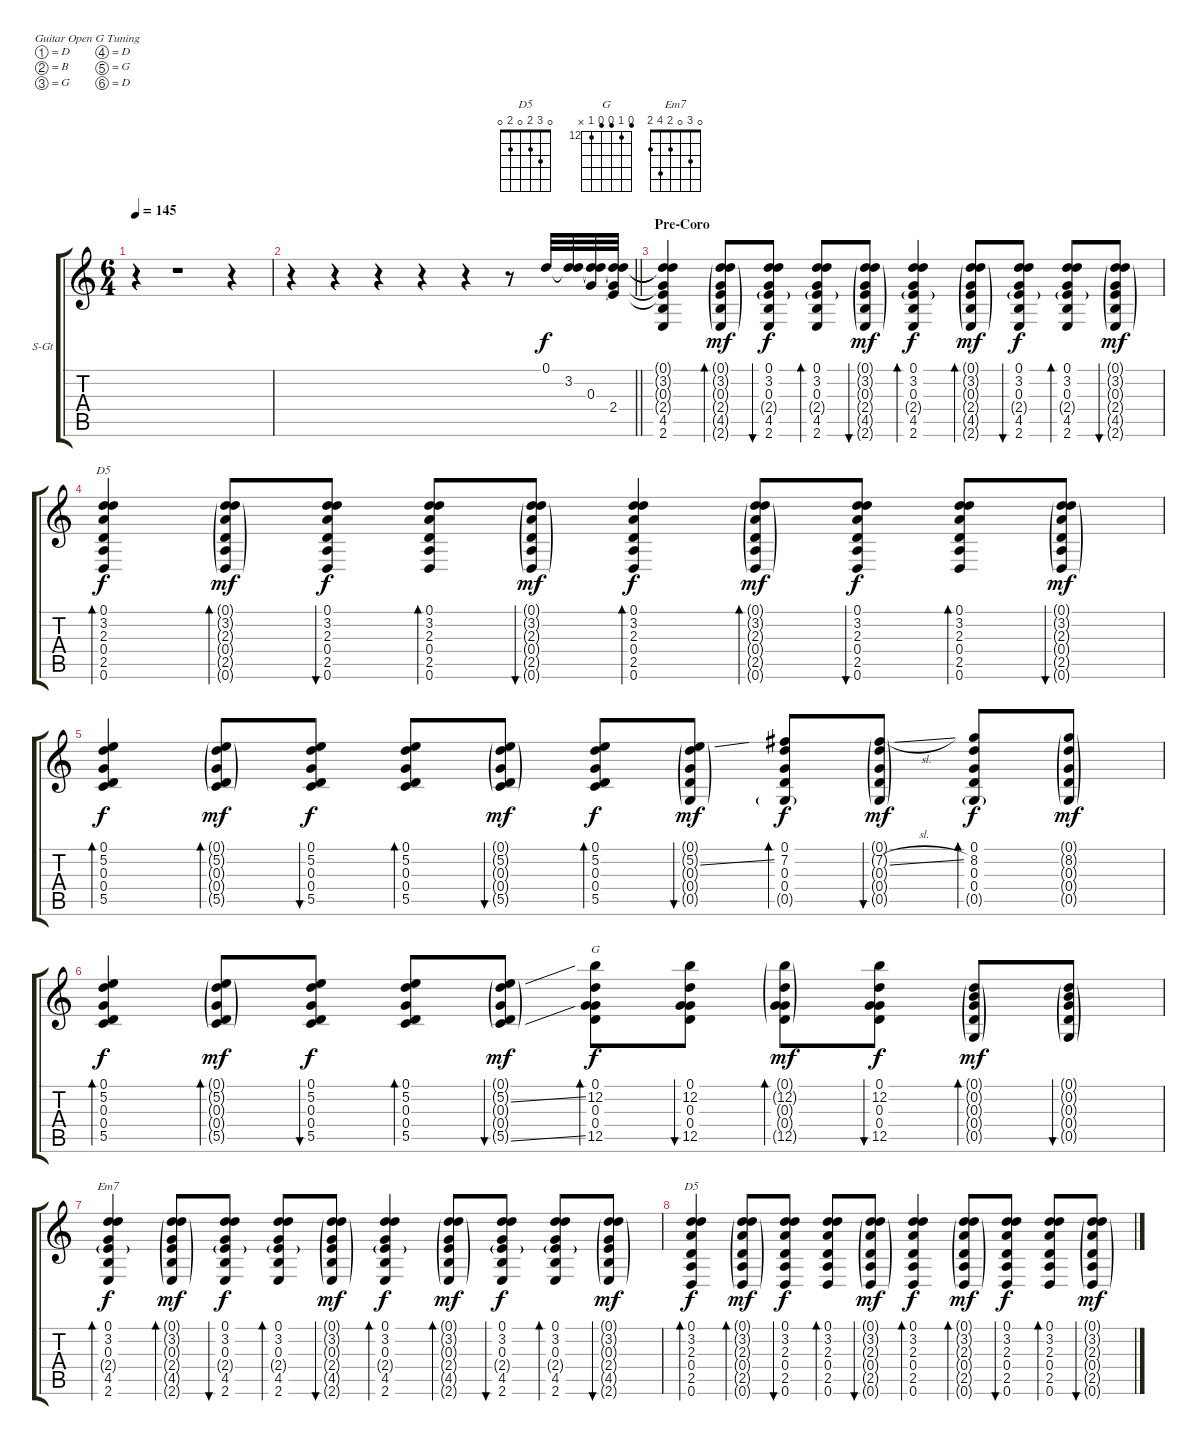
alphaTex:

\bracketExtendMode groupsimilarinstruments
\firstSystemTrackNameOrientation horizontal
\otherSystemsTrackNameOrientation horizontal
\track ("Mark Tremonti [Acoustic Guitar]" "S-Gt") {instrument acousticguitarsteel}
\staff {score tabs}
\tuning (D4 B3 G3 D3 G2 D2)
\chord ("D5" 0 3 2 0 2 0)
\chord ("G" 11 12 11 11 12 x) {firstfret 12}
\chord ("Em7" 0 3 0 2 4 2)
\ts (6 4)
\tempo 145
\clef g2
\ks c
r.4{dy f} r.1 r.4 |
\barLineRight lightlight
r.4 r.4 r.4 r.4 r.4 r.8 0.1.32 (3.2 0.1{t}).32 (0.3 0.1{t} 3.2{t}).32 (2.4 0.1{t} 3.2{t} 0.3{t}).32 |
\section ("" "Pre-Coro")
(0.1{t} 3.2{t} 0.3{t} 2.4{t} 4.5 2.6).4 (0.1{g} 3.2{g} 0.3{g} 2.4{g} 4.5{g} 2.6{g}).8{bd 30 dy mf} (0.1 3.2 0.3 2.4{g} 4.5 2.6).8{bu 30 dy f} (0.1 3.2 0.3 2.4{g} 4.5 2.6).8{bd 30} (0.1{g} 3.2{g} 0.3{g} 2.4{g} 4.5{g} 2.6{g}).8{bu 30 dy mf} (0.1 3.2 0.3 2.4{g} 4.5 2.6).4{bd 60 dy f} (0.1{g} 3.2{g} 0.3{g} 2.4{g} 4.5{g} 2.6{g}).8{bd 30 dy mf} (0.1 3.2 0.3 2.4{g} 4.5 2.6).8{bu 30 dy f} (0.1 3.2 0.3 2.4{g} 4.5 2.6).8{bd 30} (0.1{g} 3.2{g} 0.3{g} 2.4{g} 4.5{g} 2.6{g}).8{bu 30 dy mf} |
(0.1 3.2 2.3 0.4 2.5 0.6).4{bd 60 ch "D5" dy f} (0.1{g} 3.2{g} 2.3{g} 0.4{g} 2.5{g} 0.6{g}).8{bd 30 dy mf} (0.1 3.2 2.3 0.4 2.5 0.6).8{bu 30 dy f} (0.1 3.2 2.3 0.4 2.5 0.6).8{bd 30} (0.1{g} 3.2{g} 2.3{g} 0.4{g} 2.5{g} 0.6{g}).8{bu 30 dy mf} (0.1 3.2 2.3 0.4 2.5 0.6).4{bd 60 dy f} (0.1{g} 3.2{g} 2.3{g} 0.4{g} 2.5{g} 0.6{g}).8{bd 30 dy mf} (0.1 3.2 2.3 0.4 2.5 0.6).8{bu 30 dy f} (0.1 3.2 2.3 0.4 2.5 0.6).8{bd 30} (0.1{g} 3.2{g} 2.3{g} 0.4{g} 2.5{g} 0.6{g}).8{bu 30 dy mf} |
(0.1 5.2 0.3 0.4 5.5).4{bd 60 dy f} (0.1{g} 5.2{g} 0.3{g} 0.4{g} 5.5{g}).8{bd 30 dy mf} (0.1 5.2 0.3 0.4 5.5).8{bu 30 dy f} (0.1 5.2 0.3 0.4 5.5).8{bd 30} (0.1{g} 5.2{g} 0.3{g} 0.4{g} 5.5{g}).8{bu 30 dy mf} (0.1 5.2 0.3 0.4 5.5).8{bd 30 dy f} (0.1{g} 5.2{ss g} 0.3{g} 0.4{g} 0.5{g}).8{bu 30 dy mf} (0.1 7.2 0.3 0.4 0.5{g}).8{bd 30 dy f} (0.1{g} 7.2{sl g} 0.3{g} 0.4{g} 0.5{g}).8{bu 30 dy mf} (0.1 8.2 0.3 0.4 0.5{g}).8{bd 30 dy f} (0.1{g} 8.2{g} 0.3{g} 0.4{g} 0.5{g}).8{dy mf} |
(0.1 5.2 0.3 0.4 5.5).4{bd 60 dy f} (0.1{g} 5.2{g} 0.3{g} 0.4{g} 5.5{g}).8{bd 30 dy mf} (0.1 5.2 0.3 0.4 5.5).8{bu 30 dy f} (0.1 5.2 0.3 0.4 5.5).8{bd 30} (0.1{g} 5.2{ss g} 0.3{g} 0.4{g} 5.5{ss g}).8{bu 30 dy mf} (0.1 12.2 0.3 0.4 12.5).8{bd 60 ch "G" dy f} (0.1 12.2 0.3 0.4 12.5).8{bu 30} (0.1{g} 12.2{g} 0.3{g} 0.4{g} 12.5{g}).8{bd 30 dy mf} (0.1 12.2 0.3 0.4 12.5).8{bu 30 dy f} (0.1{g} 0.2{g} 0.3{g} 0.4{g} 0.5{g}).8{bd 30 dy mf} (0.1{g} 0.2{g} 0.3{g} 0.4{g} 0.5{g}).8{bu 30} |
(0.1 3.2 0.3 2.4{g} 4.5 2.6).4{bd 60 ch "Em7" dy f} (0.1{g} 3.2{g} 0.3{g} 2.4{g} 4.5{g} 2.6{g}).8{bd 30 dy mf} (0.1 3.2 0.3 2.4{g} 4.5 2.6).8{bu 30 dy f} (0.1 3.2 0.3 2.4{g} 4.5 2.6).8{bd 30} (0.1{g} 3.2{g} 0.3{g} 2.4{g} 4.5{g} 2.6{g}).8{bu 30 dy mf} (0.1 3.2 0.3 2.4{g} 4.5 2.6).4{bd 60 dy f} (0.1{g} 3.2{g} 0.3{g} 2.4{g} 4.5{g} 2.6{g}).8{bd 30 dy mf} (0.1 3.2 0.3 2.4{g} 4.5 2.6).8{bu 30 dy f} (0.1 3.2 0.3 2.4{g} 4.5 2.6).8{bd 30} (0.1{g} 3.2{g} 0.3{g} 2.4{g} 4.5{g} 2.6{g}).8{bu 30 dy mf} |
(0.1 3.2 2.3 0.4 2.5 0.6).4{bd 60 ch "D5" dy f} (0.1{g} 3.2{g} 2.3{g} 0.4{g} 2.5{g} 0.6{g}).8{bd 30 dy mf} (0.1 3.2 2.3 0.4 2.5 0.6).8{bu 30 dy f} (0.1 3.2 2.3 0.4 2.5 0.6).8{bd 30} (0.1{g} 3.2{g} 2.3{g} 0.4{g} 2.5{g} 0.6{g}).8{bu 30 dy mf} (0.1 3.2 2.3 0.4 2.5 0.6).4{bd 60 dy f} (0.1{g} 3.2{g} 2.3{g} 0.4{g} 2.5{g} 0.6{g}).8{bd 30 dy mf} (0.1 3.2 2.3 0.4 2.5 0.6).8{bu 30 dy f} (0.1 3.2 2.3 0.4 2.5 0.6).8{bd 30} (0.1{g} 3.2{g} 2.3{g} 0.4{g} 2.5{g} 0.6{g}).8{bu 30 dy mf}
